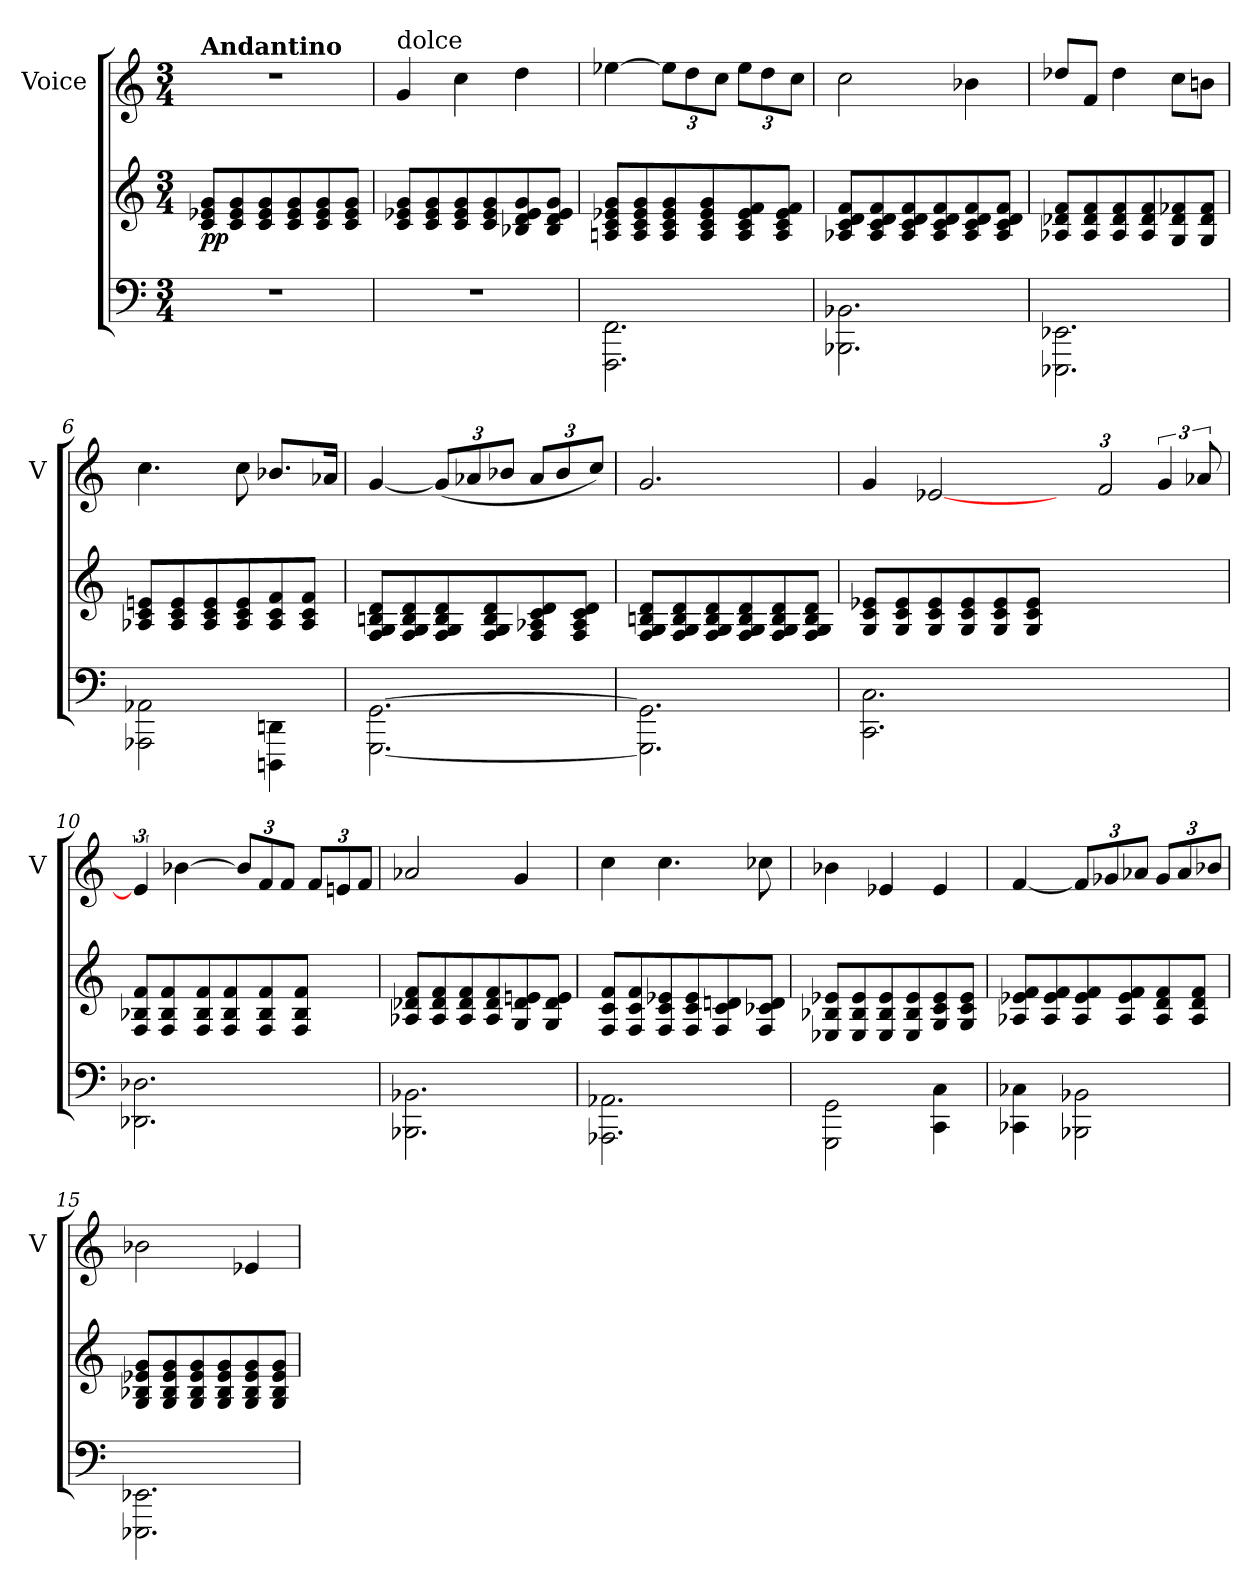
**kern	**kern	**dynam	**kern
*part2	*part2	*part2	*part1
*staff3	*staff2	*staff2/3	*staff1
*	*	*	*I"Voice
*	*	*	*I'V
*clefF4	*clefG2	*	*clefG2
*M3/4	*M3/4	*	*M3/4
=1	=1	=1	=1
!	!	!	!LO:TX:a:B:t=Andantino
!	!	!LO:DY:b	!
2.r	8c/ 8e-/ 8g/L	pp	2.r
.	8c/ 8e-/ 8g/	.	.
.	8c/ 8e-/ 8g/	.	.
.	8c/ 8e-/ 8g/	.	.
.	8c/ 8e-/ 8g/	.	.
.	8c/ 8e-/ 8g/J	.	.
=2	=2	=2	=2
!	!	!	!LO:TX:a:t=dolce
2.r	8c/ 8e-/ 8g/L	.	4g/
.	8c/ 8e-/ 8g/	.	.
.	8c/ 8e-/ 8g/	.	4cc\
.	8c/ 8e-/ 8g/	.	.
.	8B-/ 8d/ 8e-/ 8g/	.	4dd\
.	8B-/ 8d/ 8e-/ 8g/J	.	.
=3	=3	=3	=3
2.FFF\ 2.FF\	8e-/ 8g/ 8An/ 8c/L	.	[4ee-\
.	8e-/ 8g/ 8A/ 8c/	.	.
*	*	*	*Xbrackettup
.	8e-/ 8g/ 8A/ 8c/	.	12ee-\L]
.	.	.	12dd\
.	8e-/ 8g/ 8A/ 8c/	.	.
.	.	.	12cc\J
.	8e-/ 8f/ 8A/ 8c/	.	12ee-\L
.	.	.	12dd\
.	8e-/ 8f/ 8A/ 8c/J	.	.
.	.	.	12cc\J
!!LO:LB:g=z
=4	=4	=4	=4
2.BBB-\ 2.BB-\	8f/ 8A-/ 8c/ 8d/L	.	2cc\
.	8f/ 8A-/ 8c/ 8d/	.	.
.	8f/ 8A-/ 8c/ 8d/	.	.
.	8f/ 8A-/ 8c/ 8d/	.	.
.	8f/ 8A-/ 8c/ 8d/	.	4b-\
.	8f/ 8A-/ 8c/ 8d/J	.	.
=5	=5	=5	=5
2.EEE-\ 2.EE-\	8d-/ 8f/ 8A-/L	.	8dd-/L
.	8d-/ 8f/ 8A-/	.	8f/J
.	8d-/ 8f/ 8A-/	.	4dd-\
.	8d-/ 8f/ 8A-/	.	.
.	8d-/ 8f-/ 8G/	.	8cc\L
.	8d-/ 8f-/ 8G/J	.	8bn\J
=6	=6	=6	=6
2AAA-\ 2AA-\	8c/ 8en/ 8A-/L	.	4.cc\
.	8c/ 8e/ 8A-/	.	.
.	8c/ 8e/ 8A-/	.	.
.	8c/ 8e/ 8A-/	.	8cc\
4DDDn\ 4DDn\	8c/ 8f/ 8A-/	.	8.b-/L
.	8c/ 8f/ 8A-/J	.	.
.	.	.	16a-/Jk
=7	=7	=7	=7
[2.GGG\ [2.GG\	8d/ 8F/ 8G/ 8Bn/L	.	[4g/
.	8d/ 8F/ 8G/ 8B/	.	.
.	8d/ 8F/ 8G/ 8B/	.	(<12g/L]
.	.	.	12a-/
.	8d/ 8F/ 8G/ 8B/	.	.
.	.	.	12b-/J
.	8c/ 8d/ 8F/ 8A-/	.	12a-/L
.	.	.	12b-/
.	8c/ 8d/ 8F/ 8A-/J	.	.
.	.	.	12cc/J)
!!LO:LB:g=z
=8	=8	=8	=8
2.GGG]\ 2.GG]\	8d/ 8F/ 8G/ 8Bn/L	.	2.g/
.	8d/ 8F/ 8G/ 8B/	.	.
.	8d/ 8F/ 8G/ 8B/	.	.
.	8d/ 8F/ 8G/ 8B/	.	.
.	8d/ 8F/ 8G/ 8B/	.	.
.	8d/ 8F/ 8G/ 8B/J	.	.
=9	=9	=9	=9
2.CC\ 2.C\	8c/ 8e-/ 8G/L	.	4g/
.	8c/ 8e-/ 8G/	.	.
.	8c/ 8e-/ 8G/	.	[2e-/
.	8c/ 8e-/ 8G/	.	.
.	8c/ 8e-/ 8G/	.	.
.	8c/ 8e-/ 8G/J	.	.
2.ryy	2.ryy	.	6ryy
.	.	.	3f/
*	*	*	*brackettup
.	.	.	6g/
.	.	.	12a-/
=10	=10	=10	=10
2.DD-\ 2.D-\	8B-/ 8f/ 8F/L	.	6e-/]
.	8B-/ 8f/ 8F/	.	.
.	.	.	[4b-\
.	8B-/ 8f/ 8F/	.	.
.	8B-/ 8f/ 8F/	.	.
*	*	*	*Xbrackettup
.	.	.	12b-/L]
.	8B-/ 8f/ 8F/	.	12f/
.	.	.	12f/J
.	8B-/ 8f/ 8F/J	.	.
.	.	.	12f/L
6ryy	6ryy	.	12en/
.	.	.	12f/J
=11	=11	=11	=11
2.BBB-\ 2.BB-\	8d-/ 8f/ 8A-/L	.	2a-/
.	8d-/ 8f/ 8A-/	.	.
.	8d-/ 8f/ 8A-/	.	.
.	8d-/ 8f/ 8A-/	.	.
.	8d-/ 8en/ 8G/	.	4g/
.	8d-/ 8e/ 8G/J	.	.
!!LO:LB:g=z
=12	=12	=12	=12
2.AAA-\ 2.AA-\	8c/ 8f/ 8F/L	.	4cc\
.	8c/ 8f/ 8F/	.	.
.	8c/ 8e-/ 8F/	.	4.cc\
.	8c/ 8e-/ 8F/	.	.
.	8c/ 8dn/ 8F/	.	.
.	8c-/ 8d/ 8F/J	.	8cc-\
=13	=13	=13	=13
2GGG\ 2GG\	8e-/ 8E-/ 8B-/L	.	4b-\
.	8e-/ 8E-/ 8B-/	.	.
.	8e-/ 8E-/ 8B-/	.	4e-/
.	8e-/ 8E-/ 8B-/	.	.
4CC\ 4C\	8c/ 8e-/ 8G/	.	4e-/
.	8c/ 8e-/ 8G/J	.	.
=14	=14	=14	=14
4CC-\ 4C-\	8e-/ 8f/ 8A-/L	.	[4f/
.	8e-/ 8f/ 8A-/	.	.
2BBB-\ 2BB-\	8e-/ 8f/ 8A-/	.	12f/L]
.	.	.	12g-/
.	8e-/ 8f/ 8A-/	.	.
.	.	.	12a-/J
.	8d/ 8f/ 8A-/	.	12g-/L
.	.	.	12a-/
.	8d/ 8f/ 8A-/J	.	.
.	.	.	12b-/J
=15	=15	=15	=15
2.EEE-\ 2.EE-\	8e-/ 8g/ 8G/ 8B-/L	.	2b-\
.	8e-/ 8g/ 8G/ 8B-/	.	.
.	8e-/ 8g/ 8G/ 8B-/	.	.
.	8e-/ 8g/ 8G/ 8B-/	.	.
.	8e-/ 8g/ 8G/ 8B-/	.	4e-/
.	8e-/ 8g/ 8G/ 8B-/J	.	.
=	=	=	=
*-	*-	*-	*-
